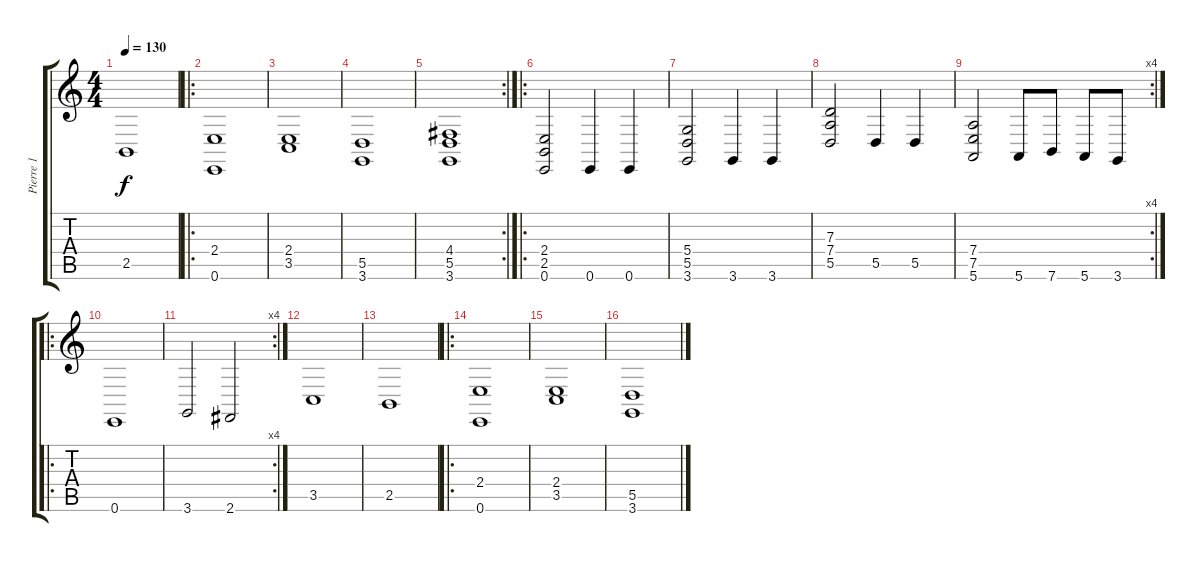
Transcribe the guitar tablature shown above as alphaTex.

\track ("Pierre 1" "Pierre 1") {instrument stringensemble1}
\staff {score tabs}
\tuning (E4 B3 G3 D3 A2 E2) {hide}
\ts (4 4)
\tempo 130
\clef g2
\ks c
2.5.1{dy f} |
\ro
(2.4 0.6).1 |
(2.4 3.5).1 |
(5.5 3.6).1 |
\rc 2
(4.4 5.5 3.6).1 |
\ro
(2.4 2.5 0.6).2 0.6.4 0.6.4 |
(5.4 5.5 3.6).2 3.6.4 3.6.4 |
(7.3 7.4 5.5).2 5.5.4 5.5.4 |
\rc 4
(7.4 7.5 5.6).2 5.6.8 7.6.8 5.6.8 3.6.8 |
\ro
0.6.1 |
\rc 4
3.6.2 2.6.2 |
3.5.1 |
2.5.1 |
\ro
(2.4 0.6).1 |
(2.4 3.5).1 |
(5.5 3.6).1
